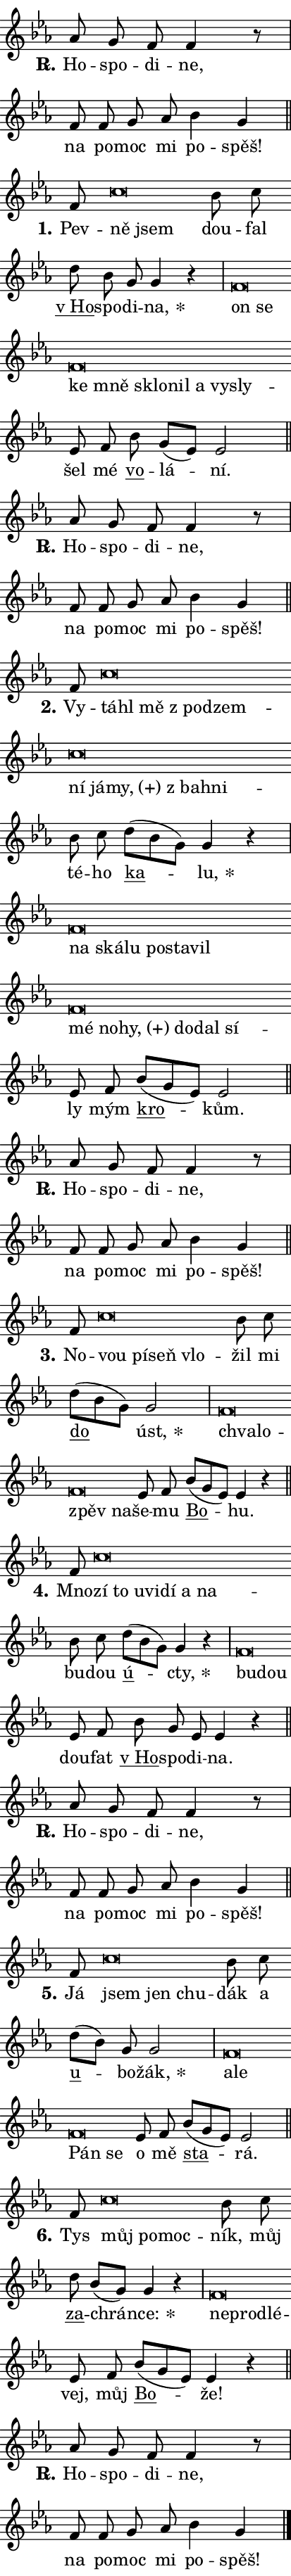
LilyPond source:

\version "2.22.1"
\header { tagline = "" }
\paper {
  indent = 0\cm
  top-margin = 0\cm
  right-margin = 0\cm
  bottom-margin = 0\cm
  left-margin = 0\cm
  paper-width = 7\cm
  page-breaking = #ly:one-page-breaking
  system-system-spacing.basic-distance = #11
  score-system-spacing.basic-distance = #11
  ragged-last = ##f
}


%% Author: Thomas Morley
%% https://lists.gnu.org/archive/html/lilypond-user/2020-05/msg00002.html
#(define (line-position grob)
"Returns position of @var[grob} in current system:
   @code{'start}, if at first time-step
   @code{'end}, if at last time-step
   @code{'middle} otherwise
"
  (let* ((col (ly:item-get-column grob))
         (ln (ly:grob-object col 'left-neighbor))
         (rn (ly:grob-object col 'right-neighbor))
         (col-to-check-left (if (ly:grob? ln) ln col))
         (col-to-check-right (if (ly:grob? rn) rn col))
         (break-dir-left
           (and
             (ly:grob-property col-to-check-left 'non-musical #f)
             (ly:item-break-dir col-to-check-left)))
         (break-dir-right
           (and
             (ly:grob-property col-to-check-right 'non-musical #f)
             (ly:item-break-dir col-to-check-right))))
        (cond ((eqv? 1 break-dir-left) 'start)
              ((eqv? -1 break-dir-right) 'end)
              (else 'middle))))

#(define (tranparent-at-line-position vctor)
  (lambda (grob)
  "Relying on @code{line-position} select the relevant enry from @var{vctor}.
Used to determine transparency,"
    (case (line-position grob)
      ((end) (not (vector-ref vctor 0)))
      ((middle) (not (vector-ref vctor 1)))
      ((start) (not (vector-ref vctor 2))))))

noteHeadBreakVisibility =
#(define-music-function (break-visibility)(vector?)
"Makes @code{NoteHead}s transparent relying on @var{break-visibility}"
#{
  \override NoteHead.transparent =
    #(tranparent-at-line-position break-visibility)
#})

#(define delete-ledgers-for-transparent-note-heads
  (lambda (grob)
    "Reads whether a @code{NoteHead} is transparent.
If so this @code{NoteHead} is removed from @code{'note-heads} from
@var{grob}, which is supposed to be @code{LedgerLineSpanner}.
As a result ledgers are not printed for this @code{NoteHead}"
    (let* ((nhds-array (ly:grob-object grob 'note-heads))
           (nhds-list
             (if (ly:grob-array? nhds-array)
                 (ly:grob-array->list nhds-array)
                 '()))
           ;; Relies on the transparent-property being done before
           ;; Staff.LedgerLineSpanner.after-line-breaking is executed.
           ;; This is fragile ...
           (to-keep
             (remove
               (lambda (nhd)
                 (ly:grob-property nhd 'transparent #f))
               nhds-list)))
      ;; TODO find a better method to iterate over grob-arrays, similiar
      ;; to filter/remove etc for lists
      ;; For now rebuilt from scratch
      (set! (ly:grob-object grob 'note-heads)  '())
      (for-each
        (lambda (nhd)
          (ly:pointer-group-interface::add-grob grob 'note-heads nhd))
        to-keep))))

hideNotes = {
  \noteHeadBreakVisibility #begin-of-line-visible
}
unHideNotes = {
  \noteHeadBreakVisibility #all-visible
}

% work-around for resetting accidentals
% https://lilypond.org/doc/v2.23/Documentation/notation/displaying-rhythms#unmetered-music
cadenzaMeasure = {
  \cadenzaOff
  \partial 1024 s1024
  \cadenzaOn
}

#(define-markup-command (accent layout props text) (markup?)
  "Underline accented syllable"
  (interpret-markup layout props
    #{\markup \override #'(offset . 4.3) \underline { #text }#}))

responsum = \markup \concat {
  "R" \hspace #-1.05 \path #0.1 #'((moveto 0 0.07) (lineto 0.9 0.8)) \hspace #0.05 "."
}

\layout {
    \context {
        \Staff
        \remove "Time_signature_engraver"
        \override LedgerLineSpanner.after-line-breaking = #delete-ledgers-for-transparent-note-heads
    }
    \context {
        \Voice {
            \override NoteHead.output-attributes = #'((class . "notehead"))
            \override Hairpin.height = #0.55
        }
    }
    \context {
        \Lyrics {
            \override StanzaNumber.output-attributes = #'((class . "stanzanumber"))
            \override LyricSpace.minimum-distance = #0.9
            \override LyricText.font-name = #"TeX Gyre Schola"
            \override LyricText.font-size = 1
            \override StanzaNumber.font-name = #"TeX Gyre Schola Bold"
            \override StanzaNumber.font-size = 1
        }
    }
}

% magnetic-lyrics.ily
%
%   written by
%     Jean Abou Samra <jean@abou-samra.fr>
%     Werner Lemberg <wl@gnu.org>
%
%   adapted by
%     Jiri Hon <jiri.hon@gmail.com>
%
% Version 2022-Apr-15

% https://www.mail-archive.com/lilypond-user@gnu.org/msg149350.html

#(define (Left_hyphen_pointer_engraver context)
   "Collect syllable-hyphen-syllable occurrences in lyrics and store
them in properties.  This engraver only looks to the left.  For
example, if the lyrics input is @code{foo -- bar}, it does the
following.

@itemize @bullet
@item
Set the @code{text} property of the @code{LyricHyphen} grob between
@q{foo} and @q{bar} to @code{foo}.

@item
Set the @code{left-hyphen} property of the @code{LyricText} grob with
text @q{foo} to the @code{LyricHyphen} grob between @q{foo} and
@q{bar}.
@end itemize

Use this auxiliary engraver in combination with the
@code{lyric-@/text::@/apply-@/magnetic-@/offset!} hook."
   (let ((hyphen #f)
         (text #f))
     (make-engraver
      (acknowledgers
       ((lyric-syllable-interface engraver grob source-engraver)
        (set! text grob)))
      (end-acknowledgers
       ((lyric-hyphen-interface engraver grob source-engraver)
        ;(when (not (grob::has-interface grob 'lyric-space-interface))
          (set! hyphen grob)));)
      ((stop-translation-timestep engraver)
       (when (and text hyphen)
         (ly:grob-set-object! text 'left-hyphen hyphen))
       (set! text #f)
       (set! hyphen #f)))))

#(define (lyric-text::apply-magnetic-offset! grob)
   "If the space between two syllables is less than the value in
property @code{LyricText@/.details@/.squash-threshold}, move the right
syllable to the left so that it gets concatenated with the left
syllable.

Use this function as a hook for
@code{LyricText@/.after-@/line-@/breaking} if the
@code{Left_@/hyphen_@/pointer_@/engraver} is active."
   (let ((hyphen (ly:grob-object grob 'left-hyphen #f)))
     (when hyphen
       (let ((left-text (ly:spanner-bound hyphen LEFT)))
         (when (grob::has-interface left-text 'lyric-syllable-interface)
           (let* ((common (ly:grob-common-refpoint grob left-text X))
                  (this-x-ext (ly:grob-extent grob common X))
                  (left-x-ext
                   (begin
                     ;; Trigger magnetism for left-text.
                     (ly:grob-property left-text 'after-line-breaking)
                     (ly:grob-extent left-text common X)))
                  ;; `delta` is the gap width between two syllables.
                  (delta (- (interval-start this-x-ext)
                            (interval-end left-x-ext)))
                  (details (ly:grob-property grob 'details))
                  (threshold (assoc-get 'squash-threshold details 0.2)))
             (when (< delta threshold)
               (let* (;; We have to manipulate the input text so that
                      ;; ligatures crossing syllable boundaries are not
                      ;; disabled.  For languages based on the Latin
                      ;; script this is essentially a beautification.
                      ;; However, for non-Western scripts it can be a
                      ;; necessity.
                      (lt (ly:grob-property left-text 'text))
                      (rt (ly:grob-property grob 'text))
                      (is-space (grob::has-interface hyphen 'lyric-space-interface))
                      (space (if is-space " " ""))
                      (space-markup (grob-interpret-markup grob " "))
                      (space-size (interval-length (ly:stencil-extent space-markup X)))
                      (extra-delta (if is-space space-size 0))
                      ;; Append new syllable.
                      (ltrt-space (if (and (string? lt) (string? rt))
                                (string-append lt space rt)
                                (make-concat-markup (list lt space rt))))
                      ;; Right-align `ltrt` to the right side.
                      (ltrt-space-markup (grob-interpret-markup
                               grob
                               (make-translate-markup
                                (cons (interval-length this-x-ext) 0)
                                (make-right-align-markup ltrt-space)))))
                 (begin
                   ;; Don't print `left-text`.
                   (ly:grob-set-property! left-text 'stencil #f)
                   ;; Set text and stencil (which holds all collected
                   ;; syllables so far) and shift it to the left.
                   (ly:grob-set-property! grob 'text ltrt-space)
                   (ly:grob-set-property! grob 'stencil ltrt-space-markup)
                   (ly:grob-translate-axis! grob (- (- delta extra-delta)) X))))))))))


#(define (lyric-hyphen::displace-bounds-first grob)
   ;; Make very sure this callback isn't triggered too early.
   (let ((left (ly:spanner-bound grob LEFT))
         (right (ly:spanner-bound grob RIGHT)))
     (ly:grob-property left 'after-line-breaking)
     (ly:grob-property right 'after-line-breaking)
     (ly:lyric-hyphen::print grob)))

squashThreshold = #0.4

\layout {
  \context {
    \Lyrics
    \consists #Left_hyphen_pointer_engraver
    \override LyricText.after-line-breaking =
      #lyric-text::apply-magnetic-offset!
    \override LyricHyphen.stencil = #lyric-hyphen::displace-bounds-first
    \override LyricText.details.squash-threshold = \squashThreshold
    \override LyricHyphen.minimum-distance = 0
    \override LyricHyphen.minimum-length = \squashThreshold
  }
}

squash = \override LyricText.details.squash-threshold = 9999
unSquash = \override LyricText.details.squash-threshold = \squashThreshold

left = \override LyricText.self-alignment-X = #LEFT
unLeft = \revert LyricText.self-alignment-X

starOffset = #(lambda (grob) 
                (let ((x_offset (ly:self-alignment-interface::aligned-on-x-parent grob)))
                  (if (= x_offset 0) 0 (+ x_offset 1.2))))

star = #(define-music-function (syllable)(string?)
"Append star separator at the end of a syllable"
#{
  \once \override LyricText.X-offset = #starOffset
  \lyricmode { \markup {
    #syllable
    \override #'((font-name . "TeX Gyre Schola Bold")) \hspace #0.2 \lower #0.65 \larger "*"
  } }
#})

starAccent = #(define-music-function (syllable)(string?)
"Append star separator at the end of a syllable and make accent"
#{
  \once \override LyricText.X-offset = #starOffset
  \lyricmode { \markup {
    \accent #syllable
    \override #'((font-name . "TeX Gyre Schola Bold")) \hspace #0.2 \lower #0.65 \larger "*"
  } }
#})

breath = #(define-music-function (syllable)(string?)
"Append breathing indicator at the end of a syllable"
#{
  \lyricmode { \markup { #syllable "+" } }
#})

optionalBreath = #(define-music-function (syllable)(string?)
"Append optional breathing indicator at the end of a syllable"
#{
  \lyricmode { \markup { #syllable "(+)" } }
#})


\score {
    <<
        \new Voice = "melody" { \cadenzaOn \key es \major \relative { as'8 g f f4 r8 \cadenzaMeasure \bar "|" f8 f g as bes4 g \cadenzaMeasure \bar "||" \break }
\relative { f'8 c'\breve*1/16 \hideNotes \breve*1/16 \bar "" \unHideNotes bes8 c \bar "" d bes g g4 r \cadenzaMeasure \bar "|" f\breve*1/16 \hideNotes \breve*1/16 \bar "" \breve*1/16 \bar "" \breve*1/16 \bar "" \breve*1/16 \bar "" \breve*1/16 \bar "" \breve*1/16 \bar "" \breve*1/16 \breve*1/16 \bar "" \unHideNotes es8 f \bar "" bes g[( es)] es2 \cadenzaMeasure \bar "||" \break }
\relative { as'8 g f f4 r8 \cadenzaMeasure \bar "|" f8 f g as bes4 g \cadenzaMeasure \bar "||" \break }
\relative { f'8 c'\breve*1/16 \hideNotes \breve*1/16 \bar "" \breve*1/16 \bar "" \breve*1/16 \bar "" \breve*1/16 \bar "" \breve*1/16 \bar "" \breve*1/16 \bar "" \breve*1/16 \bar "" \breve*1/16 \breve*1/16 \bar "" \unHideNotes bes8 c \bar "" d[( bes g)] g4 r \cadenzaMeasure \bar "|" f\breve*1/16 \hideNotes \breve*1/16 \bar "" \breve*1/16 \bar "" \breve*1/16 \bar "" \breve*1/16 \bar "" \breve*1/16 \bar "" \breve*1/16 \bar "" \breve*1/16 \bar "" \breve*1/16 \bar "" \breve*1/16 \bar "" \breve*1/16 \breve*1/16 \bar "" \unHideNotes es8 f \bar "" bes[( g es)] es2 \cadenzaMeasure \bar "||" \break }
\relative { as'8 g f f4 r8 \cadenzaMeasure \bar "|" f8 f g as bes4 g \cadenzaMeasure \bar "||" \break }
\relative { f'8 c'\breve*1/16 \hideNotes \breve*1/16 \bar "" \breve*1/16 \breve*1/16 \bar "" \unHideNotes bes8 c \bar "" d[( bes g)] g2 \cadenzaMeasure \bar "|" f\breve*1/16 \hideNotes \breve*1/16 \bar "" \breve*1/16 \breve*1/16 \bar "" \unHideNotes es8 f \bar "" bes[( g es)] es4 r \cadenzaMeasure \bar "||" \break }
\relative { f'8 c'\breve*1/16 \hideNotes \breve*1/16 \bar "" \breve*1/16 \bar "" \breve*1/16 \bar "" \breve*1/16 \bar "" \breve*1/16 \breve*1/16 \bar "" \unHideNotes bes8 c \bar "" d[( bes g)] g4 r \cadenzaMeasure \bar "|" f\breve*1/16 \hideNotes \breve*1/16 \bar "" \unHideNotes es8 f \bar "" bes g es es4 r \cadenzaMeasure \bar "||" \break }
\relative { as'8 g f f4 r8 \cadenzaMeasure \bar "|" f8 f g as bes4 g \cadenzaMeasure \bar "||" \break }
\relative { f'8 c'\breve*1/16 \hideNotes \breve*1/16 \breve*1/16 \bar "" \unHideNotes bes8 c \bar "" d[( bes)] g g2 \cadenzaMeasure \bar "|" f\breve*1/16 \hideNotes \breve*1/16 \bar "" \breve*1/16 \breve*1/16 \bar "" \unHideNotes es8 f \bar "" bes[( g es)] es2 \cadenzaMeasure \bar "||" \break }
\relative { f'8 c'\breve*1/16 \hideNotes \breve*1/16 \breve*1/16 \bar "" \unHideNotes bes8 c \bar "" d bes[( g)] g4 r \cadenzaMeasure \bar "|" f\breve*1/16 \hideNotes \breve*1/16 \breve*1/16 \bar "" \unHideNotes es8 f \bar "" bes[( g es)] es4 r \cadenzaMeasure \bar "||" \break }
\relative { as'8 g f f4 r8 \cadenzaMeasure \bar "|" f8 f g as bes4 g \cadenzaMeasure \bar "||" \break } \bar "|." }
        \new Lyrics \lyricsto "melody" { \lyricmode { \set stanza = \responsum
Ho -- spo -- di -- ne, na po -- moc mi po -- spěš!
\set stanza = "1."
Pev -- \left ně \squash jsem \unLeft \unSquash dou -- fal \markup \accent "v Ho" -- spo -- di -- \star na, \left on \squash se ke mně sklo -- nil a vy -- sly -- \unLeft \unSquash šel mé \markup \accent vo -- lá -- ní.
\set stanza = \responsum
Ho -- spo -- di -- ne, na po -- moc mi po -- spěš!
\set stanza = "2."
Vy -- \left tá -- \squash hl mě "z pod" -- zem -- ní já -- \optionalBreath my, "z ba" -- hni -- \unLeft \unSquash té -- ho \markup \accent ka -- \star lu, \left na \squash ská -- lu po -- sta -- vil mé no -- \optionalBreath hy, do -- dal sí -- \unLeft \unSquash ly mým \markup \accent kro -- kům.
\set stanza = \responsum
Ho -- spo -- di -- ne, na po -- moc mi po -- spěš!
\set stanza = "3."
No -- \left vou \squash pí -- seň vlo -- \unLeft \unSquash žil mi \markup \accent do \star úst, \left chva -- \squash lo -- zpěv na -- \unLeft \unSquash še -- mu \markup \accent Bo -- hu.
\set stanza = "4."
Mno -- \left zí \squash to u -- vi -- dí a na -- \unLeft \unSquash bu -- dou \markup \accent ú -- \star cty, \left bu -- \squash dou \unLeft \unSquash dou -- fat \markup \accent "v Ho" -- spo -- di -- na.
\set stanza = \responsum
Ho -- spo -- di -- ne, na po -- moc mi po -- spěš!
\set stanza = "5."
Já \left jsem \squash jen chu -- \unLeft \unSquash dák a \markup \accent u -- bo -- \star žák, \left a -- \squash le Pán se \unLeft \unSquash o mě \markup \accent sta -- rá.
\set stanza = "6."
Tys \left můj \squash po -- moc -- \unLeft \unSquash ník, můj \markup \accent za -- chrán -- \star ce: \left ne -- \squash pro -- dlé -- \unLeft \unSquash vej, můj \markup \accent Bo -- že!
\set stanza = \responsum
Ho -- spo -- di -- ne, na po -- moc mi po -- spěš! } }
    >>
    \layout {}
}
